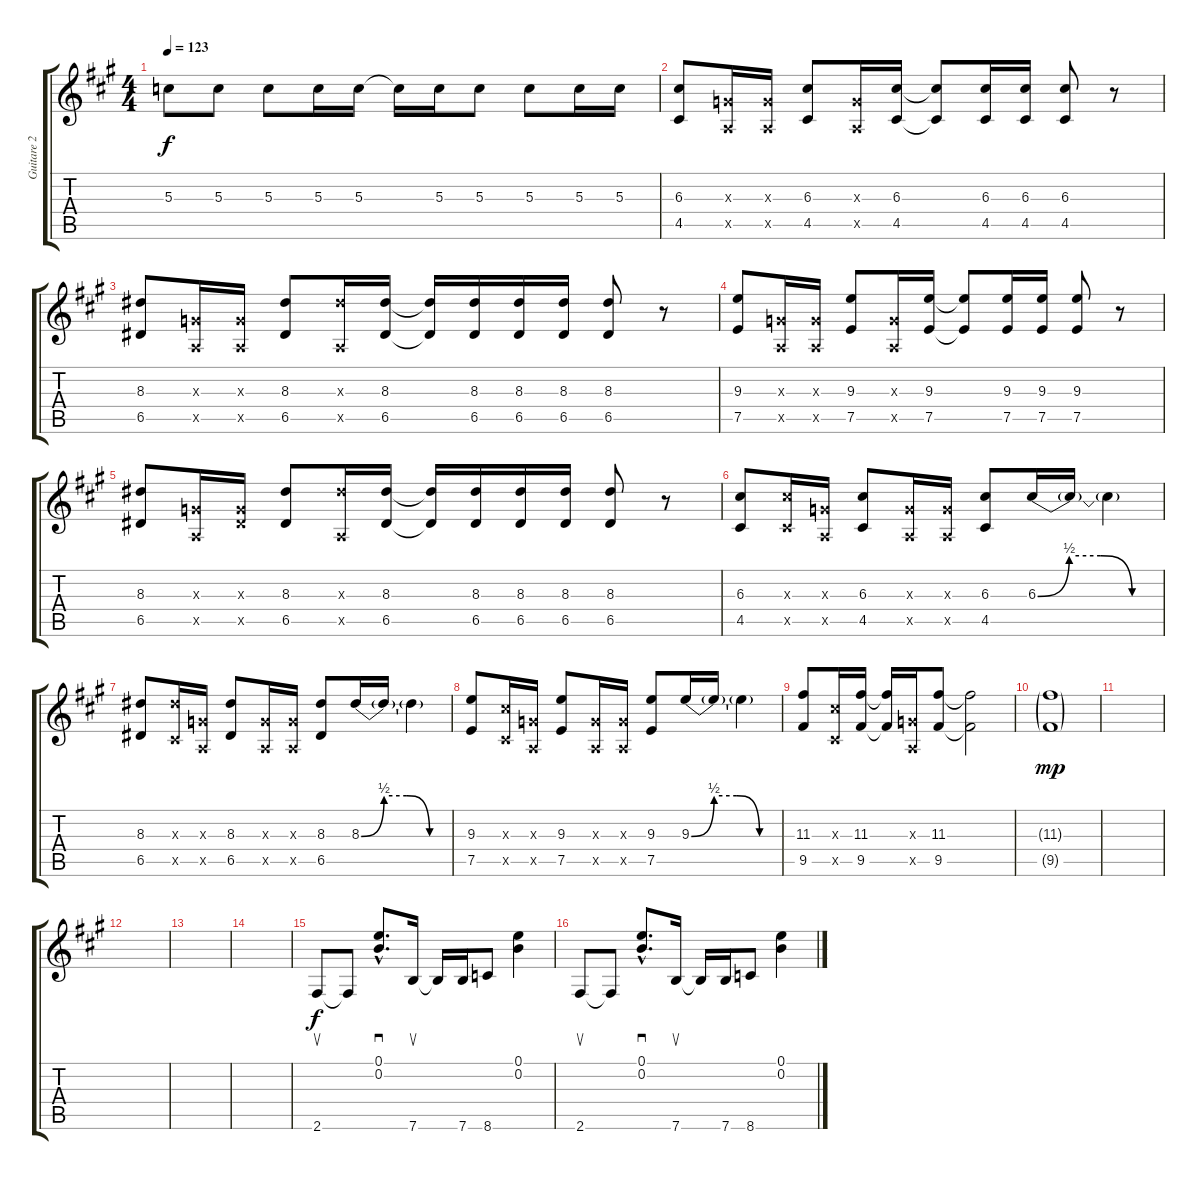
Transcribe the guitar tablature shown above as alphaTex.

\track ("Guitare 2 (Matthew Bellamy)" "Guitare 2 ") {instrument distortionguitar}
\staff {score tabs}
\tuning (E4 B3 G3 D3 A2 E2) {hide}
\ts (4 4)
\tempo 123
\clef g2
\ks a
5.3.8{dy f} 5.3.8 5.3.8 5.3.16 5.3.16 5.3{t}.16 5.3.16 5.3.8 5.3.8 5.3.16 5.3.16 |
(6.3 4.5).8 (0.3{x} 0.5{x}).16 (0.3{x} 0.5{x}).16 (6.3 4.5).8 (0.3{x} 0.5{x}).16 (6.3 4.5).16 (6.3{t} 4.5{t}).8 (6.3 4.5).16 (6.3 4.5).16 (6.3 4.5).8 r.8 |
(8.3 6.5).8 (0.3{x} 0.5{x}).16 (0.3{x} 0.5{x}).16 (8.3 6.5).8 (8.3{x} 0.5{x}).16 (8.3 6.5).16 (8.3{t} 6.5{t}).16 (8.3 6.5).16 (8.3 6.5).16 (8.3 6.5).16 (8.3 6.5).8 r.8 |
(9.3 7.5).8 (0.3{x} 0.5{x}).16 (0.3{x} 0.5{x}).16 (9.3 7.5).8 (0.3{x} 0.5{x}).16 (9.3 7.5).16 (9.3{t} 7.5{t}).8 (9.3 7.5).16 (9.3 7.5).16 (9.3 7.5).8 r.8 |
(8.3 6.5).8 (0.3{x} 0.5{x}).16 (0.3{x} 6.5{x}).16 (8.3 6.5).8 (8.3{x} 0.5{x}).16 (8.3 6.5).16 (8.3{t} 6.5{t}).16 (8.3 6.5).16 (8.3 6.5).16 (8.3 6.5).16 (8.3 6.5).8 r.8 |
(6.3 4.5).8 (6.3{x} 4.5{x}).16 (0.3{x} 0.5{x}).16 (6.3 4.5).8 (0.3{x} 0.5{x}).16 (0.3{x} 0.5{x}).16 (6.3 4.5).8 6.3{be (custom 0 0 15 2 30 2 45 0 60 0)}.16 6.3{t}.16 6.3{t}.4 |
(8.3 6.5).8 (8.3{x} 4.5{x}).16 (0.3{x} 0.5{x}).16 (8.3 6.5).8 (0.3{x} 0.5{x}).16 (0.3{x} 0.5{x}).16 (8.3 6.5).8 8.3{be (custom 0 0 15 2 30 2 45 0 60 0)}.16 8.3{t}.16 8.3{t}.4 |
(9.3 7.5).8 (6.3{x} 4.5{x}).16 (0.3{x} 0.5{x}).16 (9.3 7.5).8 (0.3{x} 0.5{x}).16 (0.3{x} 0.5{x}).16 (9.3 7.5).8 9.3{be (custom 0 0 15 2 30 2 45 0 60 0)}.16 9.3{t}.16 9.3{t}.4 |
(11.3 9.5).8 (6.3{x} 4.5{x}).16 (11.3 9.5).16 (11.3{t} 9.5{t}).16 (0.3{x} 0.5{x}).16 (11.3 9.5).8 (11.3{t} 9.5{t}).2 |
(11.3{g} 9.5{g}).1{dy mp} |
|
|
|
|
2.6.8{su dy f} 2.6{t}.8 (0.1{hac} 0.2{hac}).8{d sd} 7.6.16{su} 7.6{t}.16 7.6.16 8.6.8 (0.1 0.2).4 |
2.6.8{su} 2.6{t}.8 (0.1{hac} 0.2{hac}).8{d sd} 7.6.16{su} 7.6{t}.16 7.6.16 8.6.8 (0.1 0.2).4
